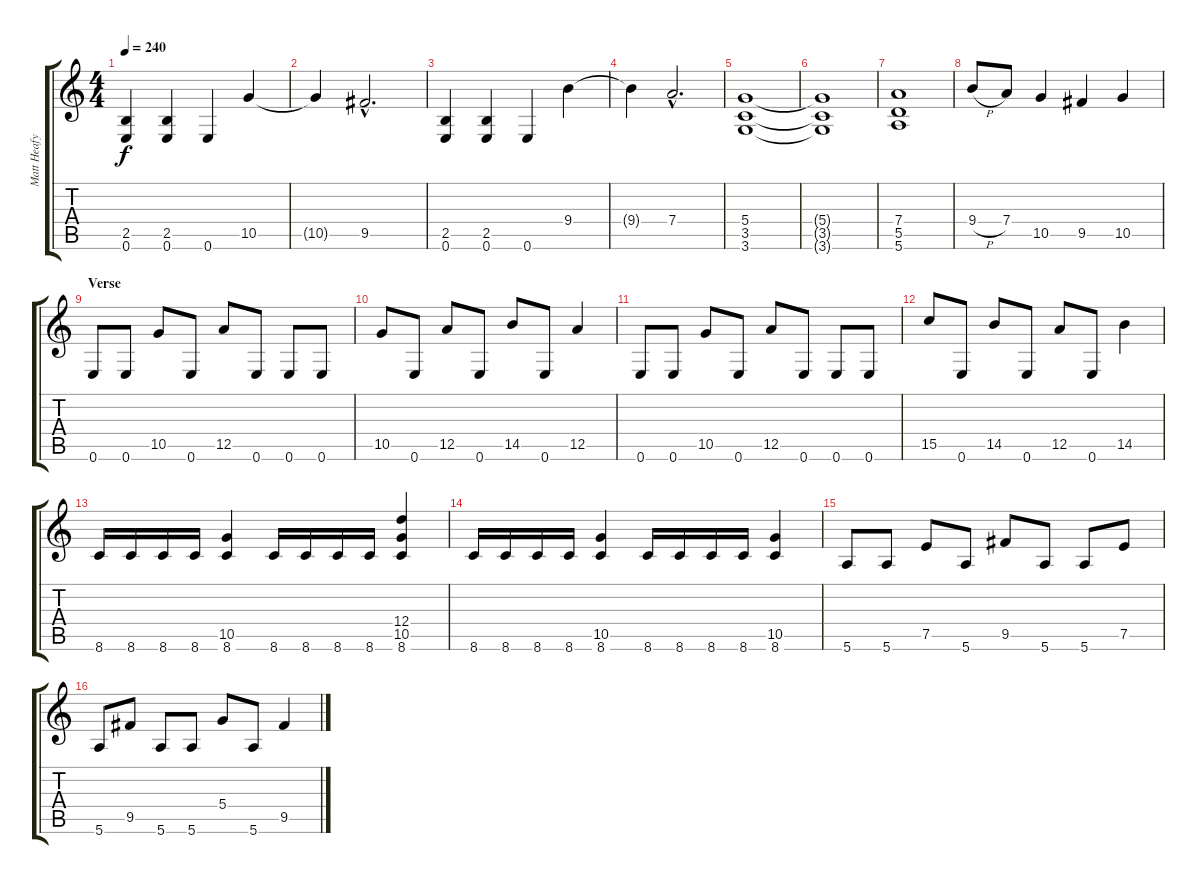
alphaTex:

\track ("Matt Heafy (Guitar)" "Matt Heafy") {instrument overdrivenguitar}
\staff {score tabs}
\tuning (E4 B3 G3 D3 A2 E2) {hide}
\ts (4 4)
\tempo 240
\clef g2
\ks c
(2.5 0.6).4{dy f} (2.5 0.6).4 0.6.4 10.5.4 |
10.5{t}.4 9.5{hac}.2{d} |
(2.5 0.6).4 (2.5 0.6).4 0.6.4 9.4.4 |
9.4{t}.4 7.4{hac}.2{d} |
(5.4 3.5 3.6).1 |
(5.4{t} 3.5{t} 3.6{t}).1 |
(7.4 5.5 5.6).1 |
9.4{h}.8 7.4.8 10.5.4 9.5.4 10.5.4 |
\section ("" "Verse")
0.6.8 0.6.8 10.5.8 0.6.8 12.5.8 0.6.8 0.6.8 0.6.8 |
10.5.8 0.6.8 12.5.8 0.6.8 14.5.8 0.6.8 12.5.4 |
0.6.8 0.6.8 10.5.8 0.6.8 12.5.8 0.6.8 0.6.8 0.6.8 |
15.5.8 0.6.8 14.5.8 0.6.8 12.5.8 0.6.8 14.5.4 |
8.6.16 8.6.16 8.6.16 8.6.16 (10.5 8.6).4 8.6.16 8.6.16 8.6.16 8.6.16 (12.4 10.5 8.6).4 |
8.6.16 8.6.16 8.6.16 8.6.16 (10.5 8.6).4 8.6.16 8.6.16 8.6.16 8.6.16 (10.5 8.6).4 |
5.6.8 5.6.8 7.5.8 5.6.8 9.5.8 5.6.8 5.6.8 7.5.8 |
5.6.8 9.5.8 5.6.8 5.6.8 5.4.8 5.6.8 9.5.4
